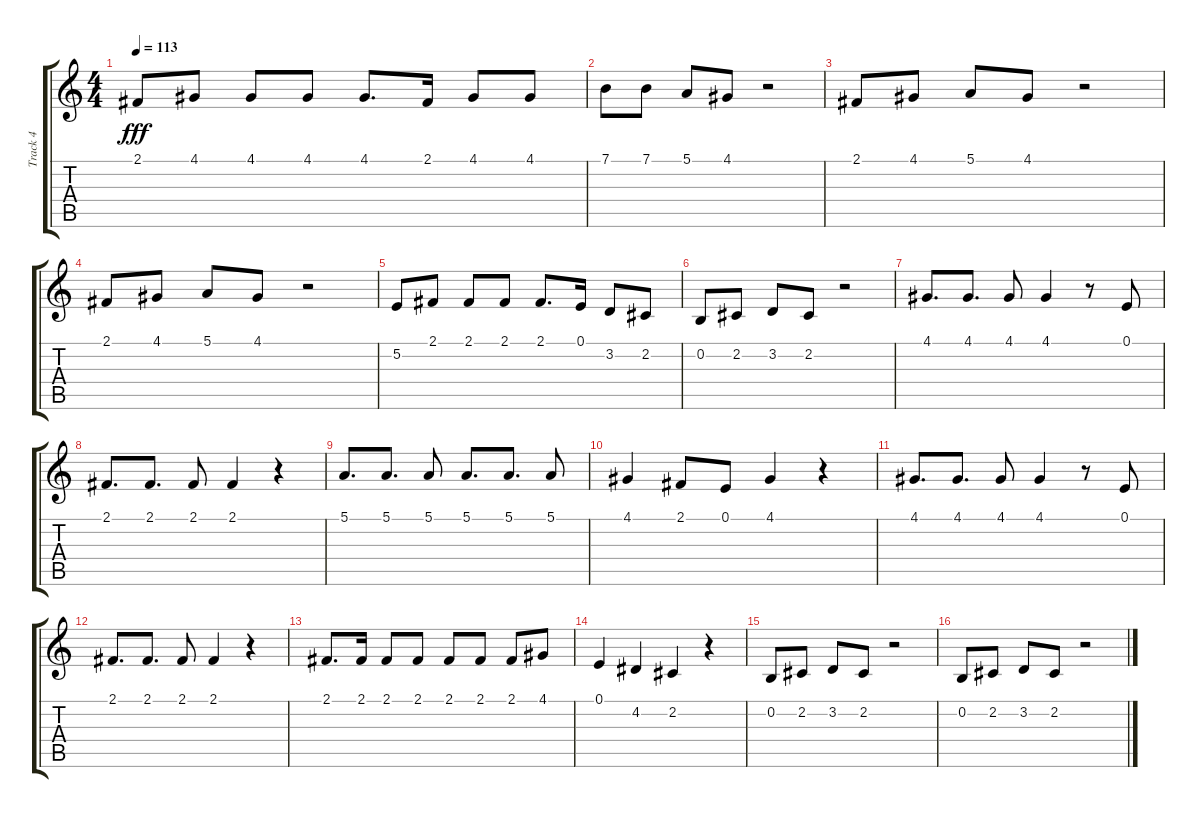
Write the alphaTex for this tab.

\track ("Track 4" "Track 4") {instrument vibraphone}
\staff {score tabs}
\tuning (E4 B3 G3 D3 A2 E2) {hide}
\ts (4 4)
\tempo 113
\clef g2
\ks c
2.1.8{dy fff} 4.1.8 4.1.8 4.1.8 4.1.8{d} 2.1.16 4.1.8 4.1.8 |
7.1.8 7.1.8 5.1.8 4.1.8 r.2 |
2.1.8 4.1.8 5.1.8 4.1.8 r.2 |
2.1.8 4.1.8 5.1.8 4.1.8 r.2 |
5.2.8 2.1.8 2.1.8 2.1.8 2.1.8{d} 0.1.16 3.2.8 2.2.8 |
0.2.8 2.2.8 3.2.8 2.2.8 r.2 |
4.1.8{d} 4.1.8{d} 4.1.8 4.1.4 r.8 0.1.8 |
2.1.8{d} 2.1.8{d} 2.1.8 2.1.4 r.4 |
5.1.8{d} 5.1.8{d} 5.1.8 5.1.8{d} 5.1.8{d} 5.1.8 |
4.1.4 2.1.8 0.1.8 4.1.4 r.4 |
4.1.8{d} 4.1.8{d} 4.1.8 4.1.4 r.8 0.1.8 |
2.1.8{d} 2.1.8{d} 2.1.8 2.1.4 r.4 |
2.1.8{d} 2.1.16 2.1.8 2.1.8 2.1.8 2.1.8 2.1.8 4.1.8 |
0.1.4 4.2.4 2.2.4 r.4 |
0.2.8 2.2.8 3.2.8 2.2.8 r.2 |
0.2.8 2.2.8 3.2.8 2.2.8 r.2
